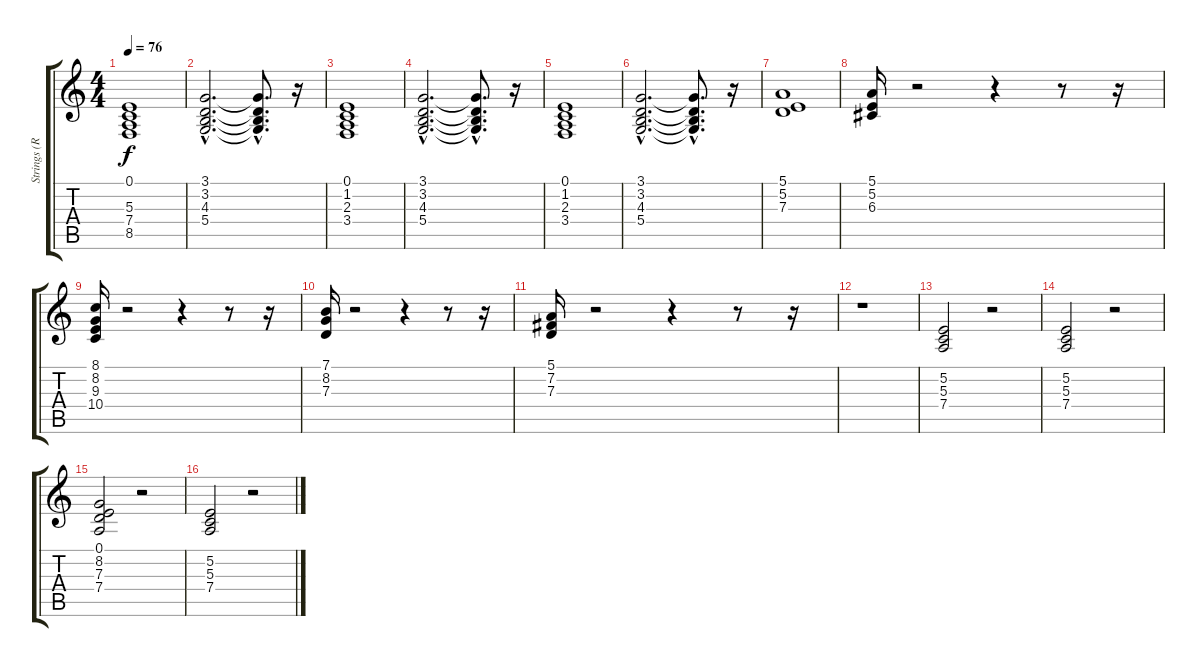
\track ("Strings (Rhythm)" "Strings (R") {instrument synthstrings2}
\staff {score tabs}
\tuning (E4 B3 G3 D3 A2 E2) {hide}
\ts (4 4)
\tempo 76
\clef g2
\ks c
(0.1 5.3 7.4 8.5).1{dy f} |
(3.1{hac} 3.2{hac} 4.3{hac} 5.4{hac}).2{d} (3.1{hac t} 3.2{hac t} 4.3{hac t} 5.4{hac t}).8{d} r.16 |
(0.1 1.2 2.3 3.4).1 |
(3.1{hac} 3.2{hac} 4.3{hac} 5.4{hac}).2{d} (3.1{hac t} 3.2{hac t} 4.3{hac t} 5.4{hac t}).8{d} r.16 |
(0.1 1.2 2.3 3.4).1 |
(3.1{hac} 3.2{hac} 4.3{hac} 5.4{hac}).2{d} (3.1{hac t} 3.2{hac t} 4.3{hac t} 5.4{hac t}).8{d} r.16 |
(5.1 5.2 7.3).1 |
(5.1 5.2 6.3).16 r.2 r.4 r.8 r.16 |
(8.1 8.2 9.3 10.4).16 r.2 r.4 r.8 r.16 |
(7.1 8.2 7.3).16 r.2 r.4 r.8 r.16 |
(5.1 7.2 7.3).16 r.2 r.4 r.8 r.16 |
r.1 |
(5.2 5.3 7.4).2 r.2 |
(5.2 5.3 7.4).2 r.2 |
(0.1 8.2 7.3 7.4).2 r.2 |
(5.2 5.3 7.4).2 r.2
